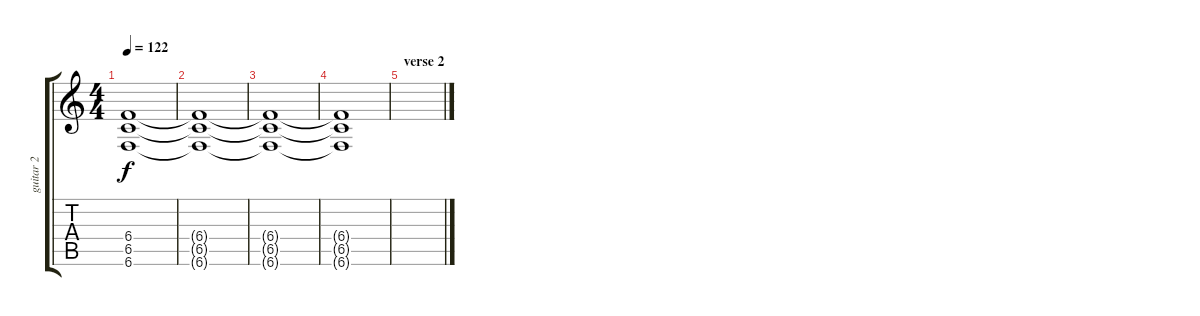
\track ("guitar 2" "guitar 2") {instrument distortionguitar}
\staff {score tabs}
\tuning (Db4 Ab3 E3 B2 Gb2 B1) {hide}
\ts (4 4)
\tempo 122
\clef g2
\ks c
(6.4 6.5 6.6).1{dy f} |
(6.4{t} 6.5{t} 6.6{t}).1 |
(6.4{t} 6.5{t} 6.6{t}).1 |
(6.4{t} 6.5{t} 6.6{t}).1 |
\section ("" "verse 2")
